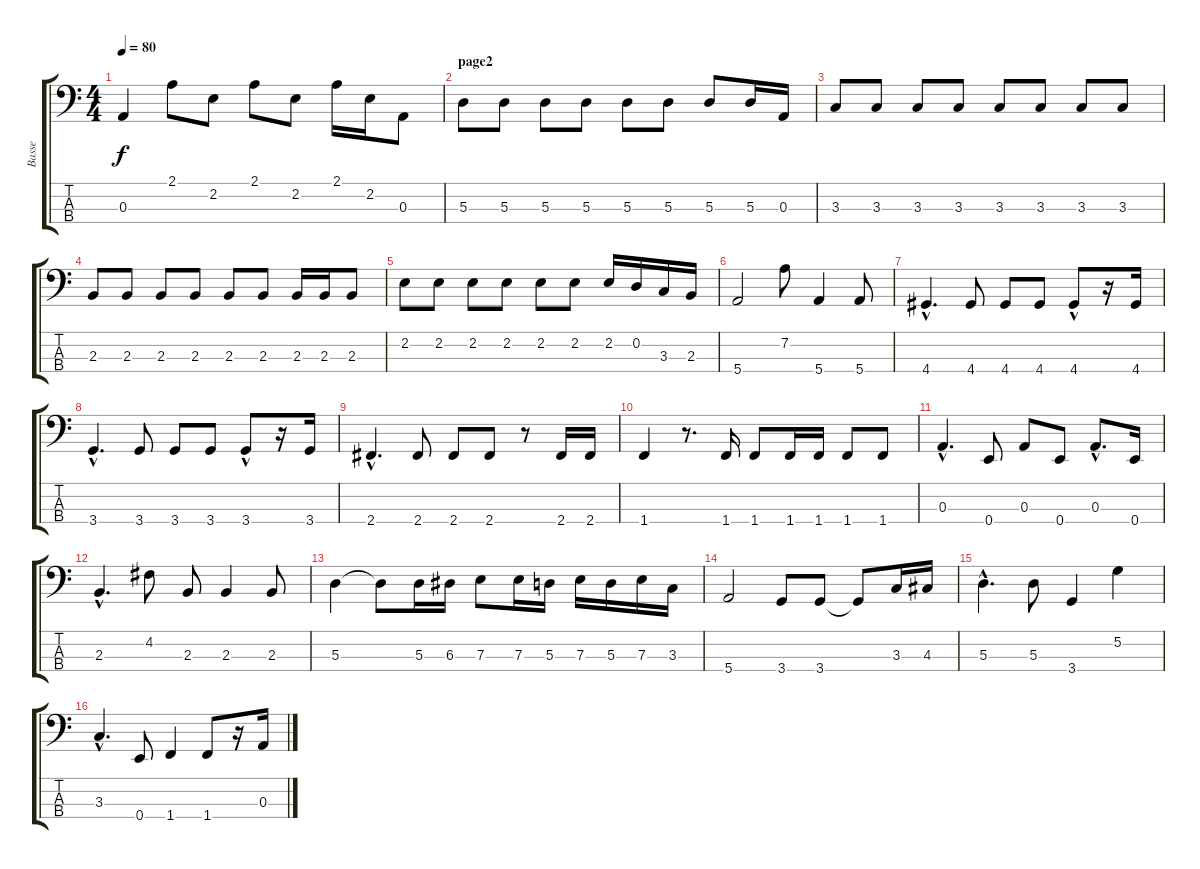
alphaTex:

\track ("Basse" "Basse") {instrument electricbassfinger}
\staff {score tabs}
\tuning (G2 D2 A1 E1) {hide}
\ts (4 4)
\tempo 80
\clef f4
\ks c
0.3.4{dy f} 2.1.8 2.2.8 2.1.8 2.2.8 2.1.16 2.2.16 0.3.8 |
\section ("" "page2")
5.3.8 5.3.8 5.3.8 5.3.8 5.3.8 5.3.8 5.3.8 5.3.16 0.3.16 |
3.3.8 3.3.8 3.3.8 3.3.8 3.3.8 3.3.8 3.3.8 3.3.8 |
2.3.8 2.3.8 2.3.8 2.3.8 2.3.8 2.3.8 2.3.16 2.3.16 2.3.8 |
2.2.8 2.2.8 2.2.8 2.2.8 2.2.8 2.2.8 2.2.16 0.2.16 3.3.16 2.3.16 |
5.4.2 7.2.8 5.4.4 5.4.8 |
4.4{hac}.4{d} 4.4.8 4.4.8 4.4.8 4.4{hac}.8 r.16 4.4.16 |
3.4{hac}.4{d} 3.4.8 3.4.8 3.4.8 3.4{hac}.8 r.16 3.4.16 |
2.4{hac}.4{d} 2.4.8 2.4.8 2.4.8 r.8 2.4.16 2.4.16 |
1.4.4 r.8{d} 1.4.16 1.4.8 1.4.16 1.4.16 1.4.8 1.4.8 |
0.3{hac}.4{d} 0.4.8 0.3.8 0.4.8 0.3{hac}.8{d} 0.4.16 |
2.3{hac}.4{d} 4.2.8 2.3.8 2.3.4 2.3.8 |
5.3.4 5.3{t}.8 5.3.16 6.3.16 7.3.8 7.3.16 5.3.16 7.3.16 5.3.16 7.3.16 3.3.16 |
5.4.2 3.4.8 3.4.8 3.4{t}.8 3.3.16 4.3.16 |
5.3{hac}.4{d} 5.3.8 3.4.4 5.2.4 |
3.3{hac}.4{d} 0.4.8 1.4.4 1.4.8 r.16 0.3.16
